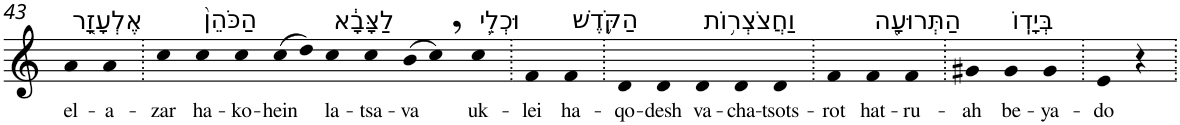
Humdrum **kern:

**kern	**text
*part1	*part1
*staff1	*staff1
*I"Piano	*
*I'Pno	*
!!LO:PB:g=z
*clefG2	*
*k[]	*
=43	=43
!LO:TX:a:t=אֶלְעָזָ֤ר	!
!	!LO:LY:b
4a	el-
!	!LO:LY:b
4a	-a-
=44.	=44.
!	!LO:LY:b
4cc	-zar
!LO:TX:a:t=הַכֹּהֵן֙	!
!	!LO:LY:b
4cc	ha-
!	!LO:LY:b
4cc	-ko-
!	!LO:LY:b
(>8cc	-hein
8dd)	.
!LO:TX:a:t=לַצָּבָ֔א	!
!	!LO:LY:b
4cc	la-
!	!LO:LY:b
4cc	-tsa-
!	!LO:LY:b
(>8b	-va
8cc,)	.
!LO:TX:a:t=וּכְלֵ֥י	!
!	!LO:LY:b
4cc	uk-
=45.	=45.
!	!LO:LY:b
4f	-lei
!LO:TX:a:t=הַקֹּ֛דֶשׁ	!
!	!LO:LY:b
4f	ha-
=46.	=46.
!	!LO:LY:b
4d	-qo-
!	!LO:LY:b
4d	-desh
!LO:TX:a:t=וַחֲצֹצְר֥וֹת	!
!	!LO:LY:b
4d	va-
!	!LO:LY:b
4d	-cha-
!	!LO:LY:b
4d	-tsots-
=47.	=47.
!	!LO:LY:b
4f	-rot
!LO:TX:a:t=הַתְּרוּעָ֖ה	!
!	!LO:LY:b
4f	hat-
!	!LO:LY:b
4f	-ru-
=48.	=48.
!	!LO:LY:b
4g#X	-ah
!LO:TX:a:t=בְּיָדֽוֹ	!
!	!LO:LY:b
4g#	be-
!	!LO:LY:b
4g#	-ya-
=49.	=49.
!	!LO:LY:b
4e	-do
4r	.
=.	=.
*-	*-
